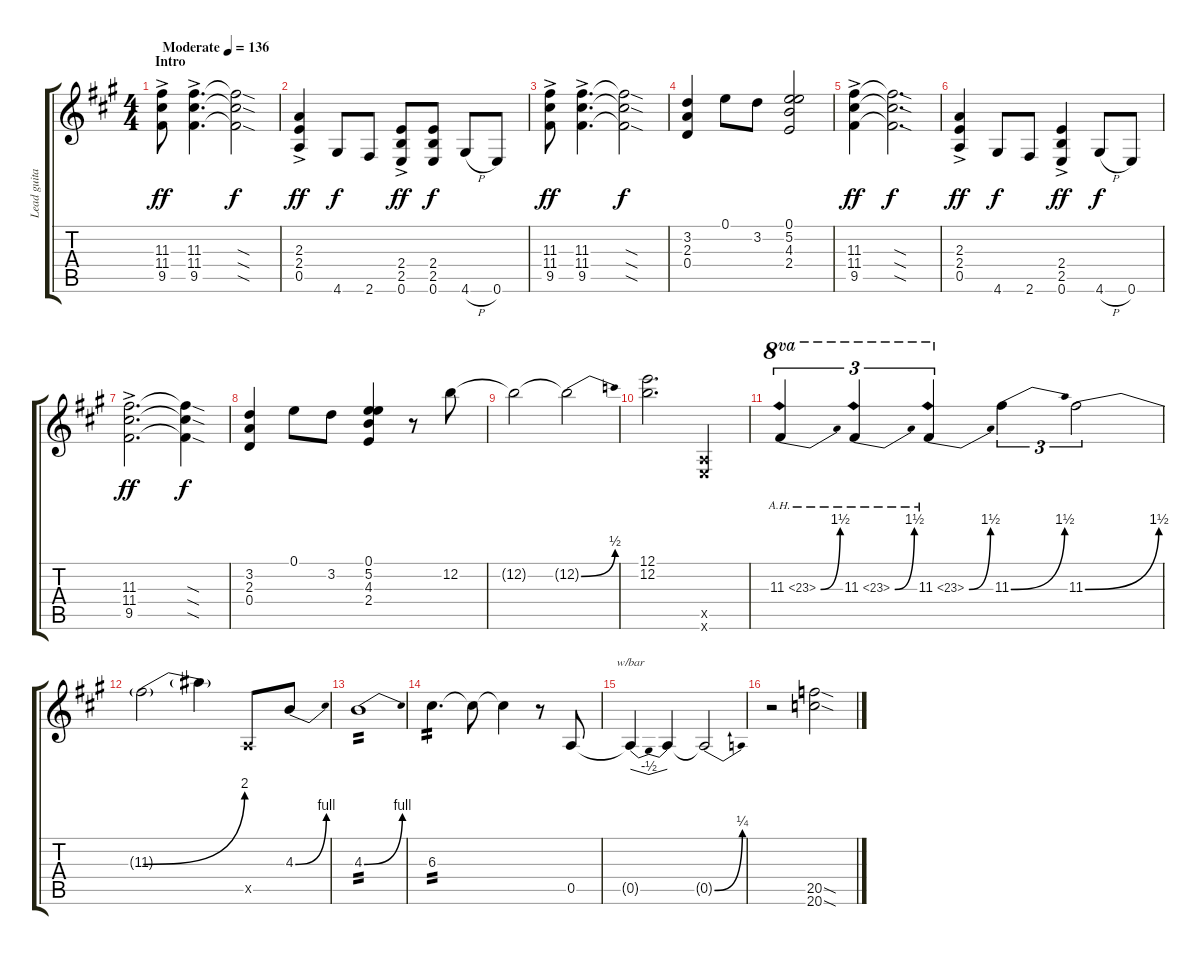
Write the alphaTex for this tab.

\track ("Lead guitar (Randy Rhoads)" "Lead guita") {instrument distortionguitar}
\staff {score tabs}
\tuning (E4 B3 G3 D3 A2 E2) {hide}
\ts (4 4)
\section ("" "Intro")
\tempo (136 "Moderate")
\clef g2
\ks a
(11.3{ac} 11.4{ac} 9.5{ac}).8{dy ff instrument distortionguitar} (11.3{ac} 11.4{ac} 9.5{ac}).4{d} (11.3{sod t} 11.4{sod t} 9.5{sod t}).2{dy f} |
(2.3{ac} 2.4{ac} 0.5{ac}).4{dy ff} 4.6.8{dy f} 2.6.8 (2.4{ac} 2.5{ac} 0.6{ac}).8{dy ff} (2.4 2.5 0.6).8{dy f} 4.6{h}.8 0.6.8 |
(11.3{ac} 11.4{ac} 9.5{ac}).8{dy ff} (11.3{ac} 11.4{ac} 9.5{ac}).4{d} (11.3{sod t} 11.4{sod t} 9.5{sod t}).2{dy f} |
(3.2 2.3 0.4).4 0.1.8 3.2.8 (0.1 5.2 4.3 2.4).2 |
(11.3{ac} 11.4{ac} 9.5{ac}).4{dy ff} (11.3{sod t} 11.4{sod t} 9.5{sod t}).2{d dy f} |
(2.3{ac} 2.4{ac} 0.5{ac}).4{dy ff} 4.6.8{dy f} 2.6.8 (2.4{ac} 2.5{ac} 0.6{ac}).4{dy ff} 4.6{h}.8{dy f} 0.6.8 |
(11.3{ac} 11.4{ac} 9.5{ac}).2{d dy ff} (11.3{sod t} 11.4{sod t} 9.5{sod t}).4{dy f} |
(3.2 2.3 0.4).4 0.1.8 3.2.8 (0.1 5.2 4.3 2.4).4 r.8 12.2.8 |
12.2{t}.2 12.2{be (bend 0 0 60 2) t}.2 |
(12.1 12.2).2{d} (0.5{x} 0.6{x}).4 |
11.3{be (bend 0 0 60 6) ah 12}.4{tu (3 2) ot 8va} 11.3{be (bend 0 0 60 6) ah 12}.4{tu (3 2) ot 8va} 11.3{be (bend 0 0 60 6) ah 12}.4{tu (3 2) ot 8va} 11.3{be (bend 0 0 60 6)}.4{tu (3 2)} 11.3{be (bend 0 0 60 6)}.2{tu (3 2)} |
11.3{be (bend 0 0 60 8) t}.2 11.3{t}.4 0.5{x}.8 4.3{be (bend 0 0 60 4)}.8 |
4.3{be (bend 0 0 60 4)}.1{tp 2} |
6.3.4{d tp 2} 6.3{t}.8 6.3{t}.4 r.8 0.5.8 |
0.5{t}.4{tbe (dip default 0 0 30 -2 60 0)} 0.5{t}.4 0.5{be (bend 0 0 60 1) t}.2 |
r.2 (20.5{sod} 20.6{sod}).2
